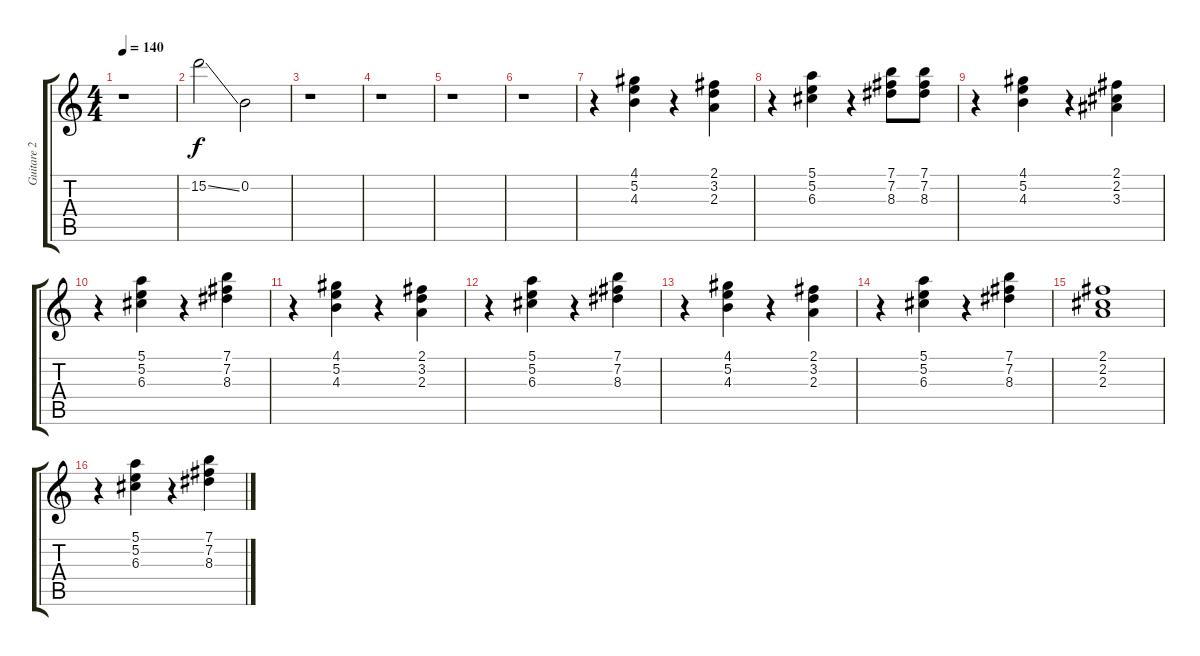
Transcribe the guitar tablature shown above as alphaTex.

\track ("Guitare 2" "Guitare 2") {instrument overdrivenguitar}
\staff {score tabs}
\tuning (E4 B3 G3 D3 A2 E2) {hide}
\ts (4 4)
\tempo 140
\clef g2
\ks c
r.1{dy f} |
15.2{ss}.2 0.2.2 |
r.1 |
r.1 |
r.1 |
r.1 |
r.4 (4.1 5.2 4.3).4 r.4 (2.1 3.2 2.3).4 |
r.4 (5.1 5.2 6.3).4 r.4 (7.1 7.2 8.3).8 (7.1 7.2 8.3).8 |
r.4 (4.1 5.2 4.3).4 r.4 (2.1 2.2 3.3).4 |
r.4 (5.1 5.2 6.3).4 r.4 (7.1 7.2 8.3).4 |
r.4 (4.1 5.2 4.3).4 r.4 (2.1 3.2 2.3).4 |
r.4 (5.1 5.2 6.3).4 r.4 (7.1 7.2 8.3).4 |
r.4 (4.1 5.2 4.3).4 r.4 (2.1 3.2 2.3).4 |
r.4 (5.1 5.2 6.3).4 r.4 (7.1 7.2 8.3).4 |
(2.1 2.2 2.3).1 |
r.4 (5.1 5.2 6.3).4 r.4 (7.1 7.2 8.3).4
